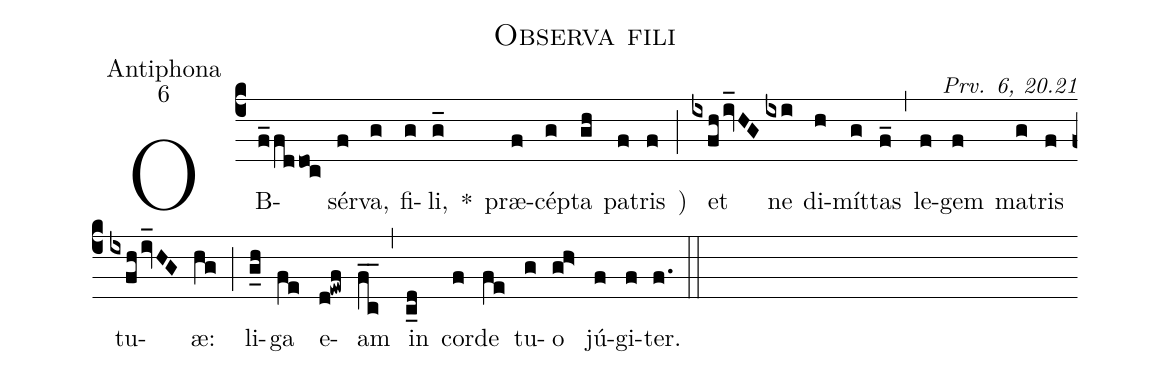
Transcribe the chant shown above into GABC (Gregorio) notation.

name:Observa fili;
office-part:Antiphona;
mode:6;
commentary:Prv. 6, 20.21;
%%
(c4)
OB(f_fddoc)sér(f)va,(g) fi(g)li,(g_) *()
præ(f)cé(g)pta(gh) pa(f)tris(f) ) (;)
et(ixfh/iv_HG) ne(ixi) di(h)mít(g)tas(f_) (,)
le(f)gem(f) ma(g)tris(f) tu(ixfh/iv_HG)æ:(hg) (;)
li(g_h)ga(fe) e(d!ewf)am(f_c_) (,)
in(c_d) cor(f)de(fe) tu(g)o(gh>) jú(f)gi(f)ter.(f.) (::)
